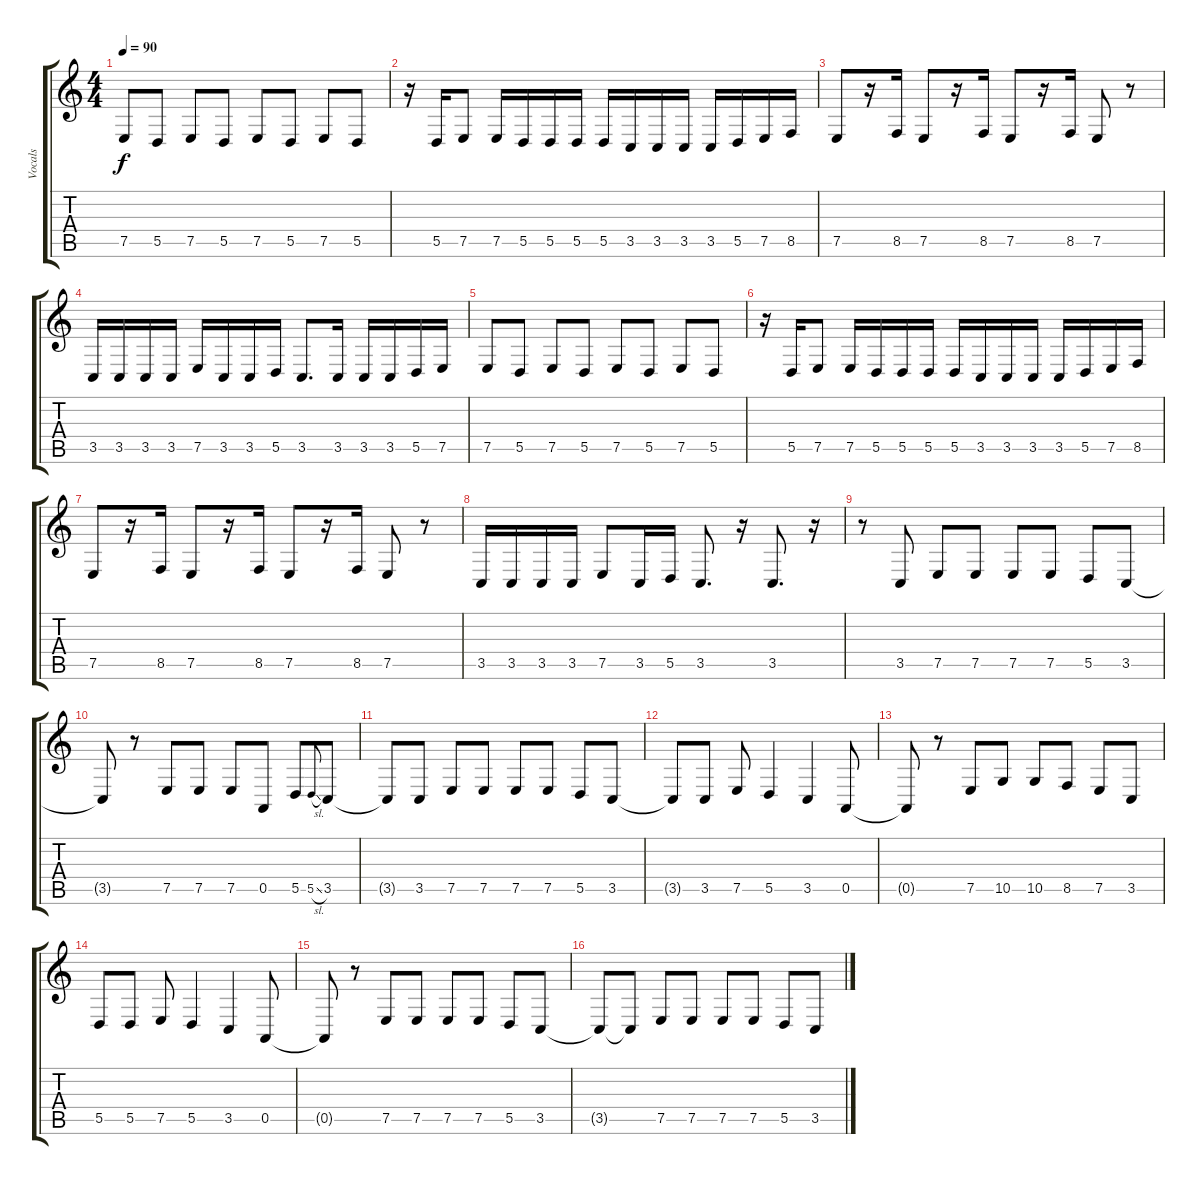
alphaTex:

\track ("Vocals" "Vocals") {instrument altosax}
\staff {score tabs}
\tuning (E4 B3 G3 D3 A2 E2) {hide}
\ts (4 4)
\tempo 90
\clef g2
\ks c
7.5.8{dy f} 5.5.8 7.5.8 5.5.8 7.5.8 5.5.8 7.5.8 5.5.8 |
r.16 5.5.16 7.5.8 7.5.16 5.5.16 5.5.16 5.5.16 5.5.16 3.5.16 3.5.16 3.5.16 3.5.16 5.5.16 7.5.16 8.5.16 |
7.5.8 r.16 8.5.16 7.5.8 r.16 8.5.16 7.5.8 r.16 8.5.16 7.5.8 r.8 |
3.5.16 3.5.16 3.5.16 3.5.16 7.5.16 3.5.16 3.5.16 5.5.16 3.5.8{d} 3.5.16 3.5.16 3.5.16 5.5.16 7.5.16 |
7.5.8 5.5.8 7.5.8 5.5.8 7.5.8 5.5.8 7.5.8 5.5.8 |
r.16 5.5.16 7.5.8 7.5.16 5.5.16 5.5.16 5.5.16 5.5.16 3.5.16 3.5.16 3.5.16 3.5.16 5.5.16 7.5.16 8.5.16 |
7.5.8 r.16 8.5.16 7.5.8 r.16 8.5.16 7.5.8 r.16 8.5.16 7.5.8 r.8 |
3.5.16 3.5.16 3.5.16 3.5.16 7.5.8 3.5.16 5.5.16 3.5.8{d} r.16 3.5.8{d} r.16 |
r.8 3.5.8 7.5.8 7.5.8 7.5.8 7.5.8 5.5.8 3.5.8 |
3.5{t}.8 r.8 7.5.8 7.5.8 7.5.8 0.5.8 5.5.8 5.5{sl}.8{gr onbeat} 3.5.8 |
3.5{t}.8 3.5.8 7.5.8 7.5.8 7.5.8 7.5.8 5.5.8 3.5.8 |
3.5{t}.8 3.5.8 7.5.8 5.5.4 3.5.4 0.5.8 |
0.5{t}.8 r.8 7.5.8 10.5.8 10.5.8 8.5.8 7.5.8 3.5.8 |
5.5.8 5.5.8 7.5.8 5.5.4 3.5.4 0.5.8 |
0.5{t}.8 r.8 7.5.8 7.5.8 7.5.8 7.5.8 5.5.8 3.5.8 |
3.5{t}.8 3.5{t}.8 7.5.8 7.5.8 7.5.8 7.5.8 5.5.8 3.5.8
